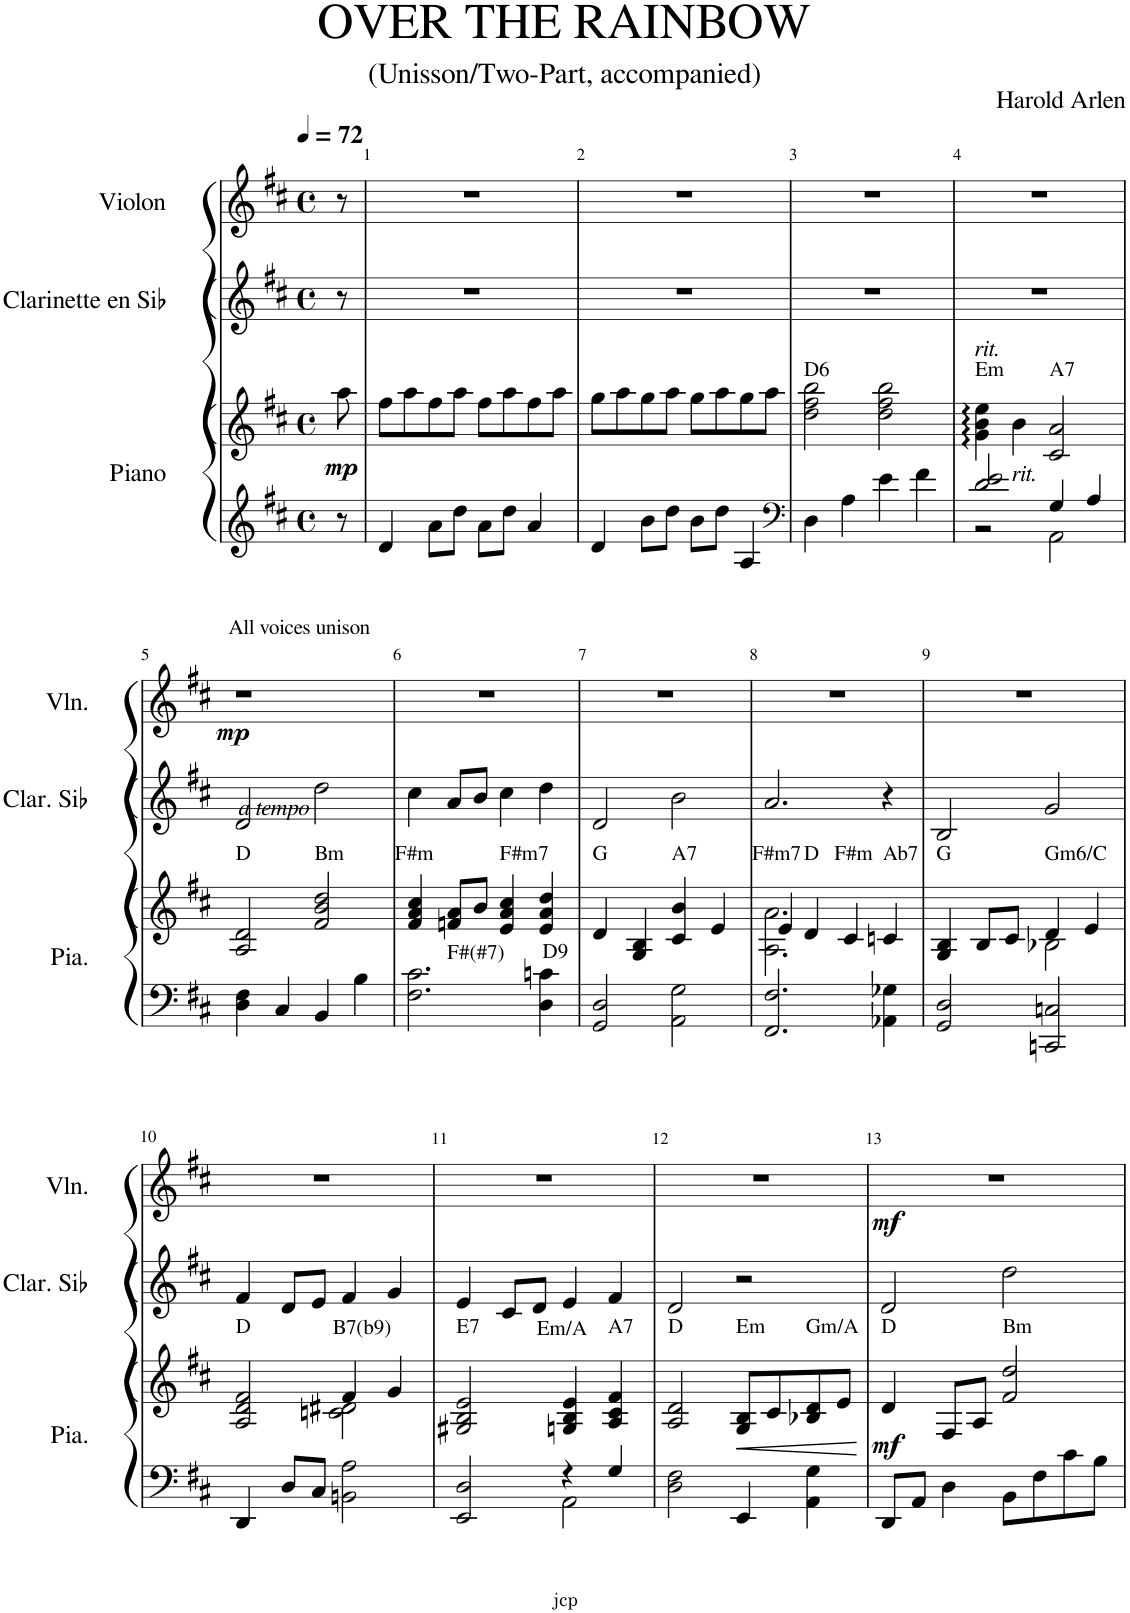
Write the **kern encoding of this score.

**kern	**kern	**dynam	**kern	**dynam	**kern	**dynam
*part3	*part3	*part3	*part2	*part2	*part1	*part1
*staff4	*staff3	*staff3/4	*staff2	*staff2	*staff1	*staff1
*I"Piano	*	*	*I"Clarinette en Sib	*	*I"Violon	*
*I'Pia.	*	*	*I'Clar. Sib	*	*I'Vln.	*
*clefG2	*clefG2	*	*clefG2	*	*clefG2	*
*	*	*	*ITrd1c2	*	*	*
*k[f#c#]	*k[f#c#]	*	*k[f#c#]	*	*k[f#c#]	*
*M4/4	*M4/4	*	*M4/4	*	*M4/4	*
*met(c)	*met(c)	*	*met(c)	*	*met(c)	*
*MM72	*MM72	*	*MM72	*	*MM72	*
=	=	=	=	=	=	=
!	!	!LO:DY:b	!	!	!	!
8r	8aa\	mp	8r	.	8r	.
=1	=1	=1	=1	=1	=1	=1
4d/	8ff#\L	.	1r	.	1r	.
.	8aa\	.	.	.	.	.
8a\L	8ff#\	.	.	.	.	.
8dd\J	8aa\J	.	.	.	.	.
8a\L	8ff#\L	.	.	.	.	.
8dd\J	8aa\	.	.	.	.	.
4a/	8ff#\	.	.	.	.	.
.	8aa\J	.	.	.	.	.
=2	=2	=2	=2	=2	=2	=2
4d/	8gg\L	.	1r	.	1r	.
.	8aa\	.	.	.	.	.
8b\L	8gg\	.	.	.	.	.
8dd\J	8aa\J	.	.	.	.	.
8b\L	8gg\L	.	.	.	.	.
8dd\J	8aa\	.	.	.	.	.
4A/	8gg\	.	.	.	.	.
.	8aa\J	.	.	.	.	.
=3	=3	=3	=3	=3	=3	=3
*clefF4	*	*	*	*	*	*
!	!LO:TX:a:t=D6	!	!	!	!	!
4D\	2dd\ 2ff#\ 2bb\	.	1r	.	1r	.
4A\	.	.	.	.	.	.
4e\	2dd\ 2ff#\ 2bb\	.	.	.	.	.
4f#\	.	.	.	.	.	.
=4	=4	=4	=4	=4	=4	=4
*^	*	*	*	*	*	*
!	!	!	!	!LO:TX:b:i:t=rit.	!	!	!
!	!	!LO:TX:a:t=Em	!	!	!	!	!
2d/ 2e/	2r	4g\ 4b\ 4ee\	.	1r	.	1r	.
!	!	!LO:TX:b:i:t=rit.	!	!	!	!	!
.	.	4b\	.	.	.	.	.
!	!	!LO:TX:a:t=A7	!	!	!	!	!
4G/	2AA\	2c#/ 2a/	.	.	.	.	.
4A/	.	.	.	.	.	.	.
*v	*v	*	*	*	*	*	*
!!LO:LB:g=z
=5	=5	=5	=5	=5	=5	=5
!	!	!	!	!	!LO:TX:a:t=All voices unison	!
!	!	!	!LO:TX:b:i:t=a tempo	!	!	!
!	!LO:TX:a:t=D	!	!	!	!	!
!	!	!	!	!	!	!LO:DY:b
4D\ 4F#\	2A/ 2d/	.	2d/	.	1r	mp
4C#/	.	.	.	.	.	.
!	!LO:TX:a:t=Bm	!	!	!	!	!
4BB/	2f#/ 2b/ 2dd/	.	2dd\	.	.	.
4B\	.	.	.	.	.	.
=6	=6	=6	=6	=6	=6	=6
!	!LO:TX:a:t=F#m	!	!	!	!	!
2.F#\ 2.c#\	4f#/ 4a/ 4cc#/	.	4cc#\	.	1r	.
!	!LO:TX:b:t=F#(#7)	!	!	!	!	!
.	8fn/ 8a/L	.	8a/L	.	.	.
.	8b/J	.	8b/J	.	.	.
!	!LO:TX:a:t=F#m7	!	!	!	!	!
.	4e/ 4a/ 4cc#/	.	4cc#\	.	.	.
!	!LO:TX:b:t=D9	!	!	!	!	!
4D\ 4cn\	4e/ 4a/ 4dd/	.	4dd\	.	.	.
=7	=7	=7	=7	=7	=7	=7
!	!LO:TX:a:t=G	!	!	!	!	!
2GG/ 2D/	4d/	.	2d/	.	1r	.
.	4G/ 4B/	.	.	.	.	.
!	!LO:TX:a:t=A7	!	!	!	!	!
2AA\ 2G\	4c#/ 4b/	.	2b\	.	.	.
.	4e/	.	.	.	.	.
=8	=8	=8	=8	=8	=8	=8
*	*^	*	*	*	*	*
!	!LO:TX:a:t=F#m7	!	!	!	!	!	!
2.FF#/ 2.F#/	4e/	2.A\ 2.a\	.	2.a/	.	1r	.
!	!LO:TX:a:t=D	!	!	!	!	!	!
.	4d/	.	.	.	.	.	.
!	!LO:TX:a:t=F#m	!	!	!	!	!	!
.	4c#/	.	.	.	.	.	.
!	!LO:TX:a:t=Ab7	!	!	!	!	!	!
4AA-X\ 4G-X\	4cn/	4ryy	.	4r	.	.	.
=9	=9	=9	=9	=9	=9	=9	=9
!	!LO:TX:a:t=G	!	!	!	!	!	!
2GG/ 2D/	4G/ 4B/	2ryy	.	2B/	.	1r	.
.	8B/L	.	.	.	.	.	.
.	8c#/J	.	.	.	.	.	.
!	!LO:TX:a:t=Gm6/C	!	!	!	!	!	!
2CCn/ 2Cn/	4d/	2B-X\	.	2g/	.	.	.
.	4e/	.	.	.	.	.	.
!!LO:LB:g=z
=10	=10	=10	=10	=10	=10	=10	=10
!	!LO:TX:a:t=D	!	!	!	!	!	!
4DD/	2A/ 2d/ 2f#/	2ryy	.	4f#/	.	1r	.
8D/L	.	.	.	8d/L	.	.	.
8C#/J	.	.	.	8e/J	.	.	.
!	!LO:TX:a:t=B7(b9)	!	!	!	!	!	!
2BBn\ 2A\	2cn\ 2d#X\	4f#/	.	4f#/	.	.	.
.	.	4g/	.	4g/	.	.	.
=11	=11	=11	=11	=11	=11	=11	=11
*^	*	*	*	*	*	*	*
!	!	!LO:TX:a:t=E7	!	!	!	!	!	!
*	*	*v	*v	*	*	*	*	*
2EE/ 2D/	2ryy	2G#X/ 2B/ 2e/	.	4e/	.	1r	.
.	.	.	.	8c#/L	.	.	.
.	.	.	.	8d/J	.	.	.
!	!	!LO:TX:a:t=Em/A	!	!	!	!	!
4r	2AA\	4Gn/ 4B/ 4e/	.	4e/	.	.	.
!	!	!LO:TX:a:t=A7	!	!	!	!	!
4G/	.	4A/ 4c#/ 4f#/	.	4f#/	.	.	.
*v	*v	*	*	*	*	*	*
=12	=12	=12	=12	=12	=12	=12
!	!LO:TX:a:t=D	!	!	!	!	!
2D\ 2F#\	2A/ 2d/	.	2d/	.	1r	.
!	!LO:TX:a:t=Em	!	!	!	!	!
!	!	!LO:HP:b	!	!	!	!
4EE/	8G/ 8B/L	<	2r	.	.	.
.	8c#/	.	.	.	.	.
!	!LO:TX:a:t=Gm/A	!	!	!	!	!
4AA\ 4G\	8B-X/ 8d/	.	.	.	.	.
.	8e/J	.	.	.	.	.
.	.	[	.	.	.	.
=13	=13	=13	=13	=13	=13	=13
!	!LO:TX:a:t=D	!	!	!	!	!
!	!	!LO:DY:b	!	!LO:DY:a	!	!
8DD/L	4d/	mf	2d/	mf	1r	.
8AA/J	.	.	.	.	.	.
4D\	8F#/L	.	.	.	.	.
.	8A/J	.	.	.	.	.
!	!LO:TX:a:t=Bm	!	!	!	!	!
8BB\L	2f#/ 2dd/	.	2dd\	.	.	.
8F#\	.	.	.	.	.	.
8c#\	.	.	.	.	.	.
8B\J	.	.	.	.	.	.
=	=	=	=	=	=	=
*-	*-	*-	*-	*-	*-	*-
